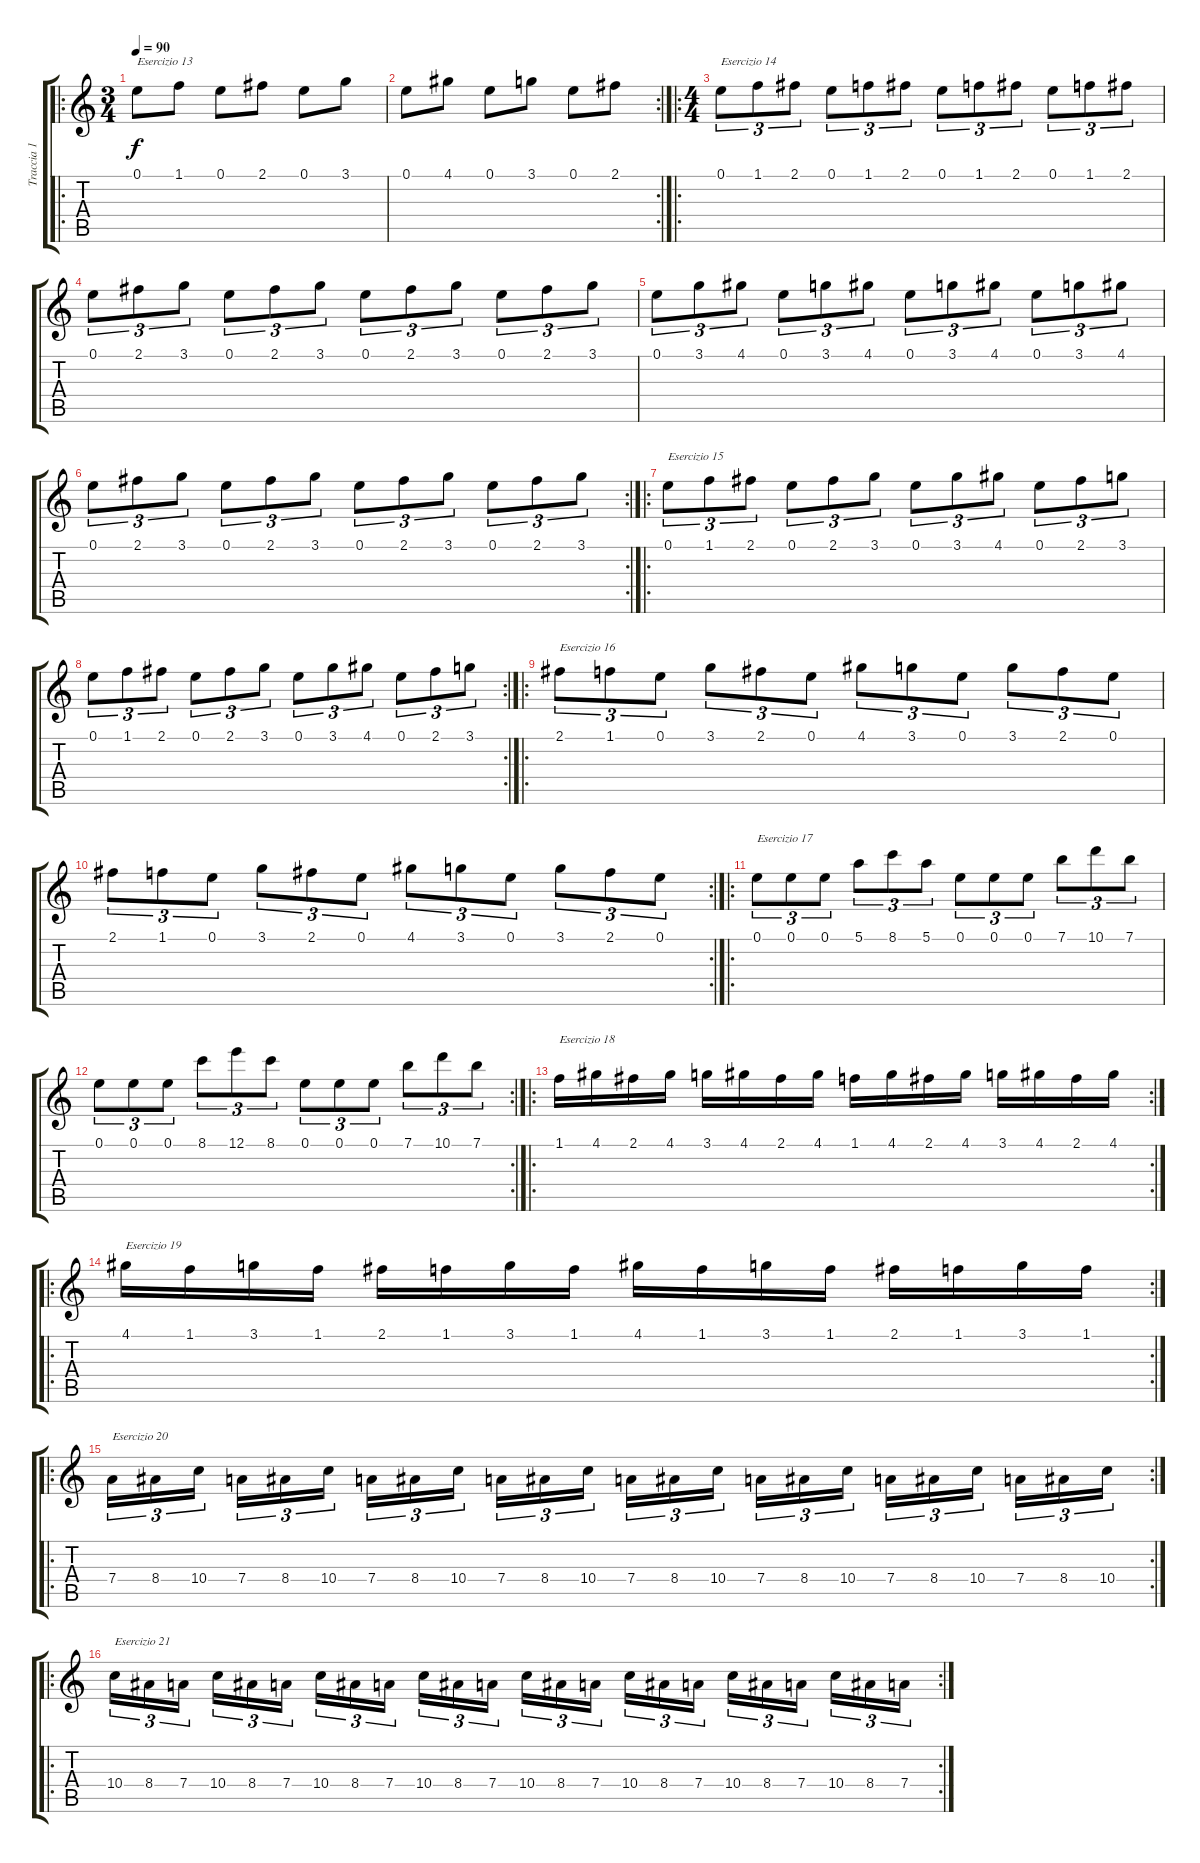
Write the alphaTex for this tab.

\track ("Traccia 1" "Traccia 1") {instrument acousticguitarnylon}
\staff {score tabs}
\tuning (E4 B3 G3 D3 A2 E2) {hide}
\ro
\ts (3 4)
\tempo 90
\clef g2
\ks c
0.1.8{txt "Esercizio 13" dy f} 1.1.8 0.1.8 2.1.8 0.1.8 3.1.8 |
\rc 2
0.1.8 4.1.8 0.1.8 3.1.8 0.1.8 2.1.8 |
\ro
\ts (4 4)
0.1.8{tu (3 2) txt "Esercizio 14"} 1.1.8{tu (3 2)} 2.1.8{tu (3 2)} 0.1.8{tu (3 2)} 1.1.8{tu (3 2)} 2.1.8{tu (3 2)} 0.1.8{tu (3 2)} 1.1.8{tu (3 2)} 2.1.8{tu (3 2)} 0.1.8{tu (3 2)} 1.1.8{tu (3 2)} 2.1.8{tu (3 2)} |
0.1.8{tu (3 2)} 2.1.8{tu (3 2)} 3.1.8{tu (3 2)} 0.1.8{tu (3 2)} 2.1.8{tu (3 2)} 3.1.8{tu (3 2)} 0.1.8{tu (3 2)} 2.1.8{tu (3 2)} 3.1.8{tu (3 2)} 0.1.8{tu (3 2)} 2.1.8{tu (3 2)} 3.1.8{tu (3 2)} |
0.1.8{tu (3 2)} 3.1.8{tu (3 2)} 4.1.8{tu (3 2)} 0.1.8{tu (3 2)} 3.1.8{tu (3 2)} 4.1.8{tu (3 2)} 0.1.8{tu (3 2)} 3.1.8{tu (3 2)} 4.1.8{tu (3 2)} 0.1.8{tu (3 2)} 3.1.8{tu (3 2)} 4.1.8{tu (3 2)} |
\rc 2
0.1.8{tu (3 2)} 2.1.8{tu (3 2)} 3.1.8{tu (3 2)} 0.1.8{tu (3 2)} 2.1.8{tu (3 2)} 3.1.8{tu (3 2)} 0.1.8{tu (3 2)} 2.1.8{tu (3 2)} 3.1.8{tu (3 2)} 0.1.8{tu (3 2)} 2.1.8{tu (3 2)} 3.1.8{tu (3 2)} |
\ro
0.1.8{tu (3 2) txt "Esercizio 15"} 1.1.8{tu (3 2)} 2.1.8{tu (3 2)} 0.1.8{tu (3 2)} 2.1.8{tu (3 2)} 3.1.8{tu (3 2)} 0.1.8{tu (3 2)} 3.1.8{tu (3 2)} 4.1.8{tu (3 2)} 0.1.8{tu (3 2)} 2.1.8{tu (3 2)} 3.1.8{tu (3 2)} |
\rc 2
0.1.8{tu (3 2)} 1.1.8{tu (3 2)} 2.1.8{tu (3 2)} 0.1.8{tu (3 2)} 2.1.8{tu (3 2)} 3.1.8{tu (3 2)} 0.1.8{tu (3 2)} 3.1.8{tu (3 2)} 4.1.8{tu (3 2)} 0.1.8{tu (3 2)} 2.1.8{tu (3 2)} 3.1.8{tu (3 2)} |
\ro
2.1.8{tu (3 2) txt "Esercizio 16"} 1.1.8{tu (3 2)} 0.1.8{tu (3 2)} 3.1.8{tu (3 2)} 2.1.8{tu (3 2)} 0.1.8{tu (3 2)} 4.1.8{tu (3 2)} 3.1.8{tu (3 2)} 0.1.8{tu (3 2)} 3.1.8{tu (3 2)} 2.1.8{tu (3 2)} 0.1.8{tu (3 2)} |
\rc 2
2.1.8{tu (3 2)} 1.1.8{tu (3 2)} 0.1.8{tu (3 2)} 3.1.8{tu (3 2)} 2.1.8{tu (3 2)} 0.1.8{tu (3 2)} 4.1.8{tu (3 2)} 3.1.8{tu (3 2)} 0.1.8{tu (3 2)} 3.1.8{tu (3 2)} 2.1.8{tu (3 2)} 0.1.8{tu (3 2)} |
\ro
0.1.8{tu (3 2) txt "Esercizio 17"} 0.1.8{tu (3 2)} 0.1.8{tu (3 2)} 5.1.8{tu (3 2)} 8.1.8{tu (3 2)} 5.1.8{tu (3 2)} 0.1.8{tu (3 2)} 0.1.8{tu (3 2)} 0.1.8{tu (3 2)} 7.1.8{tu (3 2)} 10.1.8{tu (3 2)} 7.1.8{tu (3 2)} |
\rc 2
0.1.8{tu (3 2)} 0.1.8{tu (3 2)} 0.1.8{tu (3 2)} 8.1.8{tu (3 2)} 12.1.8{tu (3 2)} 8.1.8{tu (3 2)} 0.1.8{tu (3 2)} 0.1.8{tu (3 2)} 0.1.8{tu (3 2)} 7.1.8{tu (3 2)} 10.1.8{tu (3 2)} 7.1.8{tu (3 2)} |
\ro
\rc 2
1.1.16{txt "Esercizio 18"} 4.1.16 2.1.16 4.1.16 3.1.16 4.1.16 2.1.16 4.1.16 1.1.16 4.1.16 2.1.16 4.1.16 3.1.16 4.1.16 2.1.16 4.1.16 |
\ro
\rc 2
4.1.16{txt "Esercizio 19"} 1.1.16 3.1.16 1.1.16 2.1.16 1.1.16 3.1.16 1.1.16 4.1.16 1.1.16 3.1.16 1.1.16 2.1.16 1.1.16 3.1.16 1.1.16 |
\ro
\rc 2
7.4.16{tu (3 2) txt "Esercizio 20"} 8.4.16{tu (3 2)} 10.4.16{tu (3 2)} 7.4.16{tu (3 2)} 8.4.16{tu (3 2)} 10.4.16{tu (3 2)} 7.4.16{tu (3 2)} 8.4.16{tu (3 2)} 10.4.16{tu (3 2)} 7.4.16{tu (3 2)} 8.4.16{tu (3 2)} 10.4.16{tu (3 2)} 7.4.16{tu (3 2)} 8.4.16{tu (3 2)} 10.4.16{tu (3 2)} 7.4.16{tu (3 2)} 8.4.16{tu (3 2)} 10.4.16{tu (3 2)} 7.4.16{tu (3 2)} 8.4.16{tu (3 2)} 10.4.16{tu (3 2)} 7.4.16{tu (3 2)} 8.4.16{tu (3 2)} 10.4.16{tu (3 2)} |
\ro
\rc 2
10.4.16{tu (3 2) txt "Esercizio 21"} 8.4.16{tu (3 2)} 7.4.16{tu (3 2)} 10.4.16{tu (3 2)} 8.4.16{tu (3 2)} 7.4.16{tu (3 2)} 10.4.16{tu (3 2)} 8.4.16{tu (3 2)} 7.4.16{tu (3 2)} 10.4.16{tu (3 2)} 8.4.16{tu (3 2)} 7.4.16{tu (3 2)} 10.4.16{tu (3 2)} 8.4.16{tu (3 2)} 7.4.16{tu (3 2)} 10.4.16{tu (3 2)} 8.4.16{tu (3 2)} 7.4.16{tu (3 2)} 10.4.16{tu (3 2)} 8.4.16{tu (3 2)} 7.4.16{tu (3 2)} 10.4.16{tu (3 2)} 8.4.16{tu (3 2)} 7.4.16{tu (3 2)}
